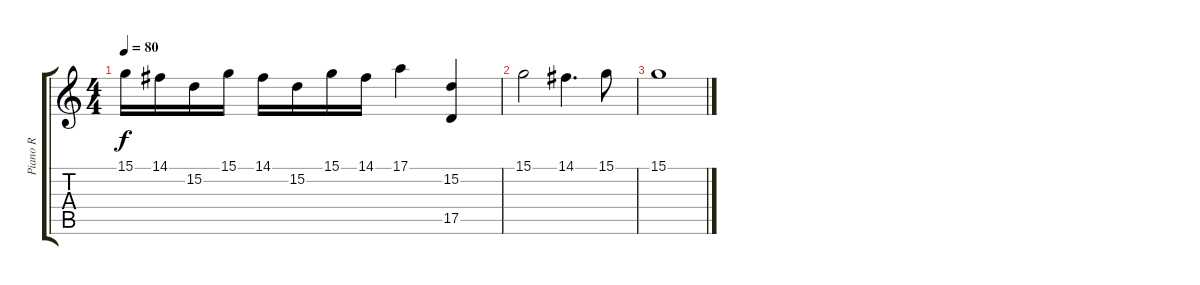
\track ("Piano R" "Piano R") {instrument acousticgrandpiano}
\staff {score tabs}
\tuning (E4 B3 G3 D3 A2 E2) {hide}
\ts (4 4)
\tempo 80
\clef g2
\ks c
15.1.16{dy f} 14.1.16 15.2.16 15.1.16 14.1.16 15.2.16 15.1.16 14.1.16 17.1.4 (15.2 17.5).4 |
15.1.2 14.1.4{d} 15.1.8 |
15.1.1
